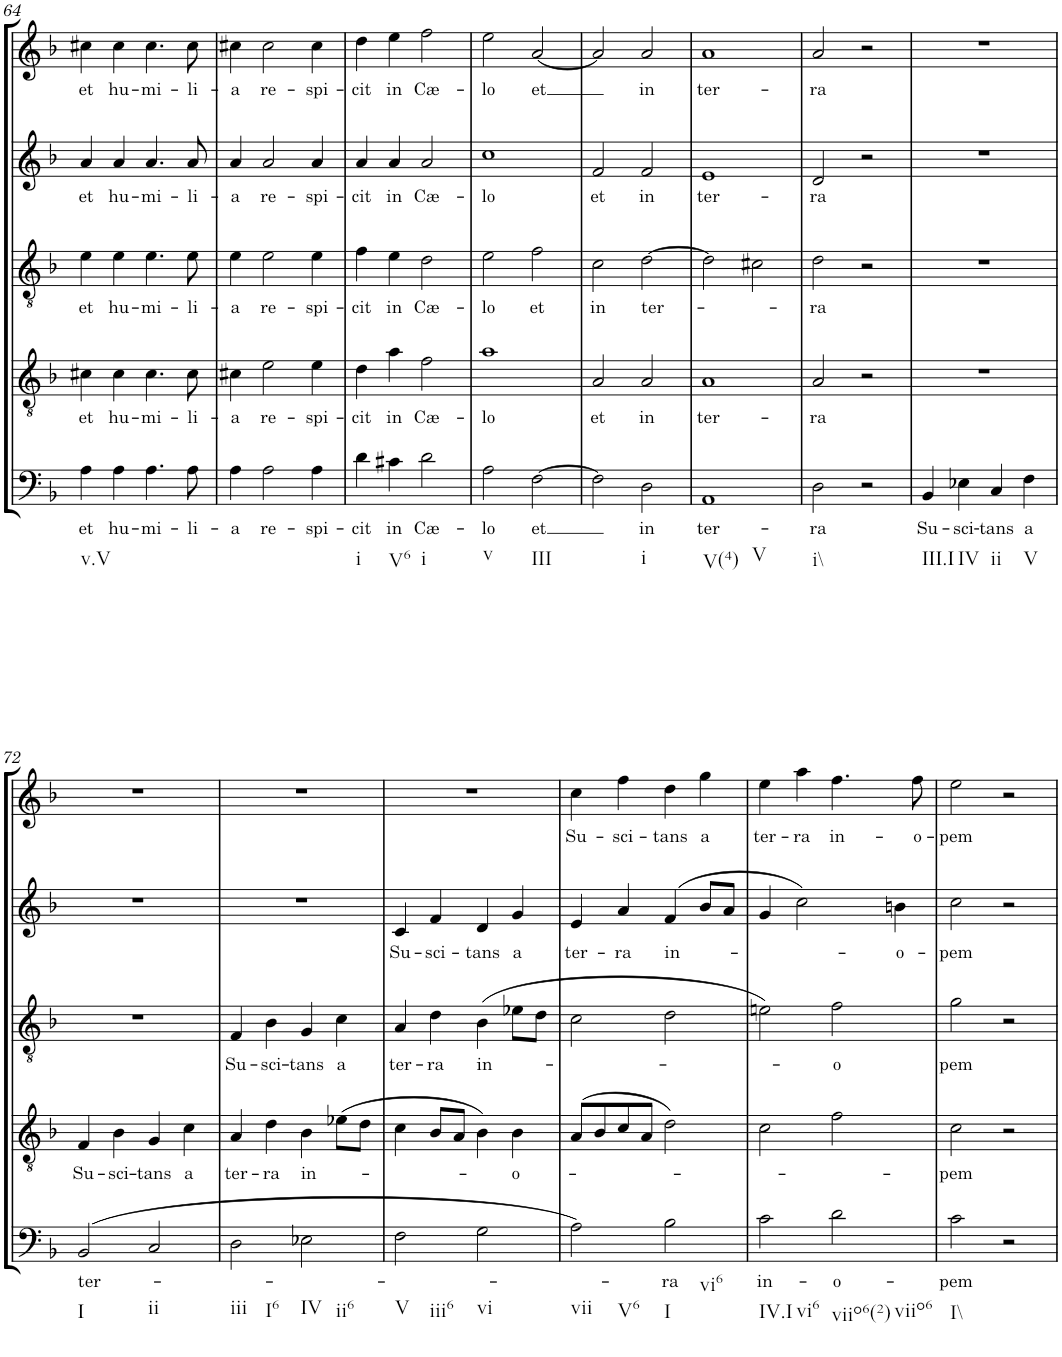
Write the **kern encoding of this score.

**kern	**text	**kern	**text	**kern	**text	**kern	**text	**kern	**text
*part5	*part5	*part4	*part4	*part3	*part3	*part2	*part2	*part1	*part1
*staff5	*staff5	*staff4	*staff4	*staff3	*staff3	*staff2	*staff2	*staff1	*staff1
*I"Basso	*	*I"Tenore	*	*I"Alto	*	*I"Alto	*	*I"Canto	*
!!LO:PB:g=z
*clefF4	*	*clefGv2	*	*clefGv2	*	*clefG2	*	*clefG2	*
*Trd7c12	*	*	*	*	*	*	*	*	*
*k[b-]	*	*k[b-]	*	*k[b-]	*	*k[b-]	*	*k[b-]	*
*F:	*	*F:	*	*F:	*	*F:	*	*F:	*
*M4/4	*	*M4/4	*	*M4/4	*	*M4/4	*	*M4/4	*
*met(c)	*	*met(c)	*	*met(c)	*	*met(c)	*	*met(c)	*
=64	=64	=64	=64	=64	=64	=64	=64	=64	=64
!LO:TX:b:t=v.V	!	!	!	!	!	!	!	!	!
!	!LO:LY:b	!	!LO:LY:b	!	!LO:LY:b	!	!LO:LY:b	!	!LO:LY:b
4A\	et	4c#X\	et	4e\	et	4a/	et	4cc#X\	et
!	!LO:LY:b	!	!LO:LY:b	!	!LO:LY:b	!	!LO:LY:b	!	!LO:LY:b
4A\	hu-	4c#\	hu-	4e\	hu-	4a/	hu-	4cc#\	hu-
!	!LO:LY:b	!	!LO:LY:b	!	!LO:LY:b	!	!LO:LY:b	!	!LO:LY:b
4.A\	-mi-	4.c#\	-mi-	4.e\	-mi-	4.a/	-mi-	4.cc#\	-mi-
!	!LO:LY:b	!	!LO:LY:b	!	!LO:LY:b	!	!LO:LY:b	!	!LO:LY:b
8A\	-li-	8c#\	-li-	8e\	-li-	8a/	-li-	8cc#\	-li-
=65	=65	=65	=65	=65	=65	=65	=65	=65	=65
!	!LO:LY:b	!	!LO:LY:b	!	!LO:LY:b	!	!LO:LY:b	!	!LO:LY:b
4A\	-a	4c#X\	-a	4e\	-a	4a/	-a	4cc#X\	-a
!	!LO:LY:b	!	!LO:LY:b	!	!LO:LY:b	!	!LO:LY:b	!	!LO:LY:b
2A\	re-	2e\	re-	2e\	re-	2a/	re-	2cc#\	re-
!	!LO:LY:b	!	!LO:LY:b	!	!LO:LY:b	!	!LO:LY:b	!	!LO:LY:b
4A\	-spi-	4e\	-spi-	4e\	-spi-	4a/	-spi-	4cc#\	-spi-
=66	=66	=66	=66	=66	=66	=66	=66	=66	=66
!LO:TX:b:t=i	!	!	!	!	!	!	!	!	!
!	!LO:LY:b	!	!LO:LY:b	!	!LO:LY:b	!	!LO:LY:b	!	!LO:LY:b
4d\	-cit	4d\	-cit	4f\	-cit	4a/	-cit	4dd\	-cit
!LO:TX:b:t=V6	!	!	!	!	!	!	!	!	!
!	!LO:LY:b	!	!LO:LY:b	!	!LO:LY:b	!	!LO:LY:b	!	!LO:LY:b
4c#X\	in	4a\	in	4e\	in	4a/	in	4ee\	in
!LO:TX:b:t=i	!	!	!	!	!	!	!	!	!
!	!LO:LY:b	!	!LO:LY:b	!	!LO:LY:b	!	!LO:LY:b	!	!LO:LY:b
2d\	Cæ-	2f\	Cæ-	2d\	Cæ-	2a/	Cæ-	2ff\	Cæ-
=67	=67	=67	=67	=67	=67	=67	=67	=67	=67
!LO:TX:b:t=v	!	!	!	!	!	!	!	!	!
!	!LO:LY:b	!	!LO:LY:b	!	!LO:LY:b	!	!LO:LY:b	!	!LO:LY:b
2A\	-lo	1a	-lo	2e\	-lo	1cc	-lo	2ee\	-lo
!LO:TX:b:t=III	!	!	!	!	!	!	!	!	!
!	!LO:LY:b	!	!	!	!LO:LY:b	!	!	!	!LO:LY:b
[2F\	et	.	.	2f\	et	.	.	[2a/	et
=68	=68	=68	=68	=68	=68	=68	=68	=68	=68
!	!	!	!LO:LY:b	!	!LO:LY:b	!	!LO:LY:b	!	!
2F\]	.	2A/	et	2c\	in	2f/	et	2a/]	.
!LO:TX:b:t=i	!	!	!	!	!	!	!	!	!
!	!LO:LY:b	!	!LO:LY:b	!	!LO:LY:b	!	!LO:LY:b	!	!LO:LY:b
2D\	in	2A/	in	[2d\	ter-	2f/	in	2a/	in
=69	=69	=69	=69	=69	=69	=69	=69	=69	=69
!LO:TX:b:t=V(4)	!	!	!	!	!	!	!	!	!
!LO:TX:b:t=V	!	!	!	!	!	!	!	!	!
!	!LO:LY:b	!	!LO:LY:b	!	!	!	!LO:LY:b	!	!LO:LY:b
1AA	ter-	1A	ter-	2d\]	.	1e	ter-	1a	ter-
.	.	.	.	2c#X\	.	.	.	.	.
=70	=70	=70	=70	=70	=70	=70	=70	=70	=70
!LO:TX:b:t=i\\	!	!	!	!	!	!	!	!	!
!	!LO:LY:b	!	!LO:LY:b	!	!LO:LY:b	!	!LO:LY:b	!	!LO:LY:b
2D\	-ra	2A/	-ra	2d\	-ra	2d/	-ra	2a/	-ra
2r	.	2r	.	2r	.	2r	.	2r	.
=71	=71	=71	=71	=71	=71	=71	=71	=71	=71
!LO:TX:b:t=III.I	!	!	!	!	!	!	!	!	!
!	!LO:LY:b	!	!	!	!	!	!	!	!
4BB-/	Su-	1r	.	1r	.	1r	.	1r	.
!LO:TX:b:t=IV	!	!	!	!	!	!	!	!	!
!	!LO:LY:b	!	!	!	!	!	!	!	!
4E-X\	-sci-	.	.	.	.	.	.	.	.
!LO:TX:b:t=ii	!	!	!	!	!	!	!	!	!
!	!LO:LY:b	!	!	!	!	!	!	!	!
4C/	-tans	.	.	.	.	.	.	.	.
!LO:TX:b:t=V	!	!	!	!	!	!	!	!	!
!	!LO:LY:b	!	!	!	!	!	!	!	!
4F\	a	.	.	.	.	.	.	.	.
!!LO:LB:g=z
=72	=72	=72	=72	=72	=72	=72	=72	=72	=72
!LO:TX:b:t=I	!	!	!	!	!	!	!	!	!
!	!LO:LY:b	!	!LO:LY:b	!	!	!	!	!	!
(>2BB-/	ter-	4F/	Su-	1r	.	1r	.	1r	.
!	!	!	!LO:LY:b	!	!	!	!	!	!
.	.	4B-\	-sci-	.	.	.	.	.	.
!LO:TX:b:t=ii	!	!	!	!	!	!	!	!	!
!	!	!	!LO:LY:b	!	!	!	!	!	!
2C/	.	4G/	-tans	.	.	.	.	.	.
!	!	!	!LO:LY:b	!	!	!	!	!	!
.	.	4c\	a	.	.	.	.	.	.
=73	=73	=73	=73	=73	=73	=73	=73	=73	=73
!LO:TX:b:t=iii	!	!	!	!	!	!	!	!	!
!LO:TX:b:t=I6	!	!	!	!	!	!	!	!	!
!	!	!	!LO:LY:b	!	!LO:LY:b	!	!	!	!
2D\	.	4A/	ter-	4F/	Su-	1r	.	1r	.
!	!	!	!LO:LY:b	!	!LO:LY:b	!	!	!	!
.	.	4d\	-ra	4B-\	-sci-	.	.	.	.
!LO:TX:b:t=IV	!	!	!	!	!	!	!	!	!
!LO:TX:b:t=ii6	!	!	!	!	!	!	!	!	!
!	!	!	!LO:LY:b	!	!LO:LY:b	!	!	!	!
2E-X\	.	4B-\	in-	4G/	-tans	.	.	.	.
!	!	!	!	!	!LO:LY:b	!	!	!	!
.	.	(>8e-X\L	.	4c\	a	.	.	.	.
.	.	8d\J	.	.	.	.	.	.	.
=74	=74	=74	=74	=74	=74	=74	=74	=74	=74
!LO:TX:b:t=V	!	!	!	!	!	!	!	!	!
!LO:TX:b:t=iii6	!	!	!	!	!	!	!	!	!
!	!	!	!	!	!LO:LY:b	!	!LO:LY:b	!	!
2F\	.	4c\	.	4A/	ter-	4c/	Su-	1r	.
!	!	!	!	!	!LO:LY:b	!	!LO:LY:b	!	!
.	.	8B-/L	.	4d\	-ra	4f/	-sci-	.	.
.	.	8A/J	.	.	.	.	.	.	.
!LO:TX:b:t=vi	!	!	!	!	!	!	!	!	!
!	!	!	!	!	!LO:LY:b	!	!LO:LY:b	!	!
2G\	.	4B-\)	.	(>4B-\	in-	4d/	-tans	.	.
!	!	!	!LO:LY:b	!	!	!	!LO:LY:b	!	!
.	.	4B-\	-o-	8e-X\L	.	4g/	a	.	.
.	.	.	.	8d\J	.	.	.	.	.
=75	=75	=75	=75	=75	=75	=75	=75	=75	=75
!LO:TX:b:t=vii	!	!	!	!	!	!	!	!	!
!LO:TX:b:t=V6	!	!	!	!	!	!	!	!	!
!	!	!	!	!	!	!	!LO:LY:b	!	!LO:LY:b
2A\)	.	(>8A/L	.	2c\	.	4e/	ter-	4cc\	Su-
.	.	8B-/	.	.	.	.	.	.	.
!	!	!	!	!	!	!	!LO:LY:b	!	!LO:LY:b
.	.	8c/	.	.	.	4a/	-ra	4ff\	-sci-
.	.	8A/J	.	.	.	.	.	.	.
!LO:TX:b:t=I	!	!	!	!	!	!	!	!	!
!LO:TX:b:t=vi6	!	!	!	!	!	!	!	!	!
!	!LO:LY:b	!	!	!	!	!	!LO:LY:b	!	!LO:LY:b
2B-\	-ra	2d\)	.	2d\	.	(>4f/	in-	4dd\	-tans
!	!	!	!	!	!	!	!	!	!LO:LY:b
.	.	.	.	.	.	8b-/L	.	4gg\	a
.	.	.	.	.	.	8a/J	.	.	.
=76	=76	=76	=76	=76	=76	=76	=76	=76	=76
!LO:TX:b:t=IV.I	!	!	!	!	!	!	!	!	!
!LO:TX:b:t=vi6	!	!	!	!	!	!	!	!	!
!	!LO:LY:b	!	!	!	!	!	!	!	!LO:LY:b
2c\	in-	2c\	.	2en\)	.	4g/	.	4ee\	ter-
!	!	!	!	!	!	!	!	!	!LO:LY:b
.	.	.	.	.	.	2cc\)	.	4aa\	-ra
!LO:TX:b:t=viio6(2)	!	!	!	!	!	!	!	!	!
!LO:TX:b:t=viio6	!	!	!	!	!	!	!	!	!
!	!LO:LY:b	!	!	!	!LO:LY:b	!	!	!	!LO:LY:b
2d\	-o-	2f\	.	2f\	-o	.	.	4.ff\	in-
!	!	!	!	!	!	!	!LO:LY:b	!	!
.	.	.	.	.	.	4bn\	-o-	.	.
!	!	!	!	!	!	!	!	!	!LO:LY:b
.	.	.	.	.	.	.	.	8ff\	-o-
=77	=77	=77	=77	=77	=77	=77	=77	=77	=77
!LO:TX:b:t=I\\	!	!	!	!	!	!	!	!	!
!	!LO:LY:b	!	!LO:LY:b	!	!LO:LY:b	!	!LO:LY:b	!	!LO:LY:b
2c\	-pem	2c\	-pem	2g\	pem	2cc\	-pem	2ee\	-pem
2r	.	2r	.	2r	.	2r	.	2r	.
=	=	=	=	=	=	=	=	=	=
*-	*-	*-	*-	*-	*-	*-	*-	*-	*-
